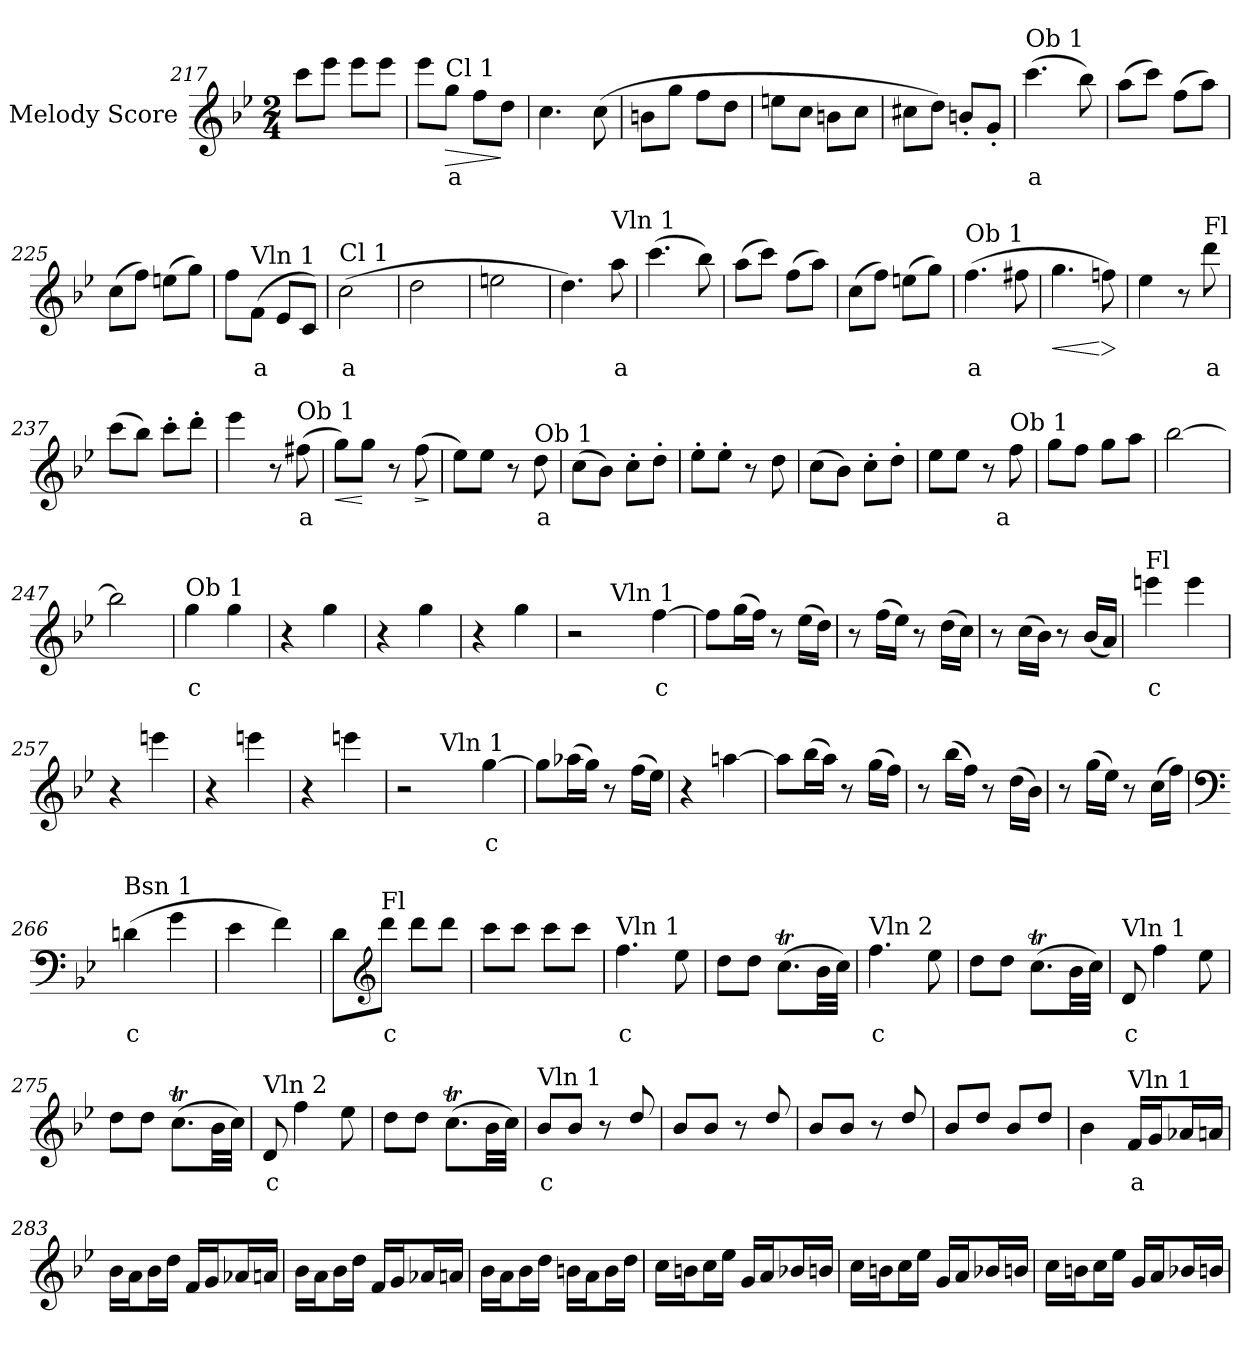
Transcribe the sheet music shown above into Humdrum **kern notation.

**kern	**text	**dynam
*part1	*part1	*part1
*staff1	*staff1	*staff1
*I"Melody Score	*	*
*clefG2	*	*
*k[b-e-]	*	*
*M2/4	*	*
=217	=217	=217
8ccc\L	.	.
8eee-\J	.	.
8eee-\L	.	.
8eee-\J	.	.
=218	=218	=218
8eee-\L	.	.
!LO:TX:a:t=Cl 1	!	!
!	!LO:LY:b:color=#FF0000	!LO:HP:b
8gg\J	a	>
8ff\L	.	.
8dd\J	.	]
=219	=219	=219
4.cc\	.	.
(8cc\	.	.
=220	=220	=220
8b\L	.	.
8gg\J	.	.
8ff\L	.	.
8dd\J	.	.
=221	=221	=221
8ee\L	.	.
8cc\J	.	.
8b\L	.	.
8cc\J	.	.
=222	=222	=222
8cc#X\L	.	.
8dd\J)	.	.
8b'/L	.	.
8g'/J	.	.
=223	=223	=223
!LO:TX:a:t=Ob 1	!	!
!	!LO:LY:b:color=#FF0000	!
(4.ccc\	a	.
8bb-\)	.	.
=224	=224	=224
(8aa\L	.	.
8ccc\J)	.	.
(8ff\L	.	.
8aa\J)	.	.
=225	=225	=225
(8cc\L	.	.
8ff\J)	.	.
(8een\L	.	.
8gg\J)	.	.
=226	=226	=226
8ff\L	.	.
!LO:TX:a:t=Vln 1	!	!
!	!LO:LY:b:color=#FF0000	!
(8f\J	a	.
8e-/L	.	.
8c/J)	.	.
=227	=227	=227
!LO:TX:a:t=Cl 1	!	!
!	!LO:LY:b:color=#FF0000	!
(2cc\	a	.
=228	=228	=228
2dd\	.	.
=229	=229	=229
2ee\	.	.
=230	=230	=230
4.dd\)	.	.
!LO:TX:a:t=Vln 1	!	!
!	!LO:LY:b:color=#FF0000	!
8aa\	a	.
=231	=231	=231
(4.ccc\	.	.
8bb-\)	.	.
=232	=232	=232
(8aa\L	.	.
8ccc\J)	.	.
(8ff\L	.	.
8aa\J)	.	.
=233	=233	=233
(8cc\L	.	.
8ff\J)	.	.
(8een\L	.	.
8gg\J)	.	.
=234	=234	=234
!LO:TX:a:t=Ob 1	!	!
!	!LO:LY:b:color=#FF0000	!
(4.ff\	a	.
8ff#X\	.	.
=235	=235	=235
!	!	!LO:HP:b
4.gg\	.	<
!	!	!LO:HP:n=1:b
8ffn\)	.	[ >
.	.	]
=236	=236	=236
4ee-\	.	.
8r	.	.
!LO:TX:a:t=Fl	!	!
!	!LO:LY:b:color=#FF0000	!
8ddd\	a	.
=237	=237	=237
(8ccc\L	.	.
8bb-\J)	.	.
8ccc'\L	.	.
8ddd'\J	.	.
=238	=238	=238
4eee-\	.	.
8r	.	.
!LO:TX:a:t=Ob 1	!	!
!	!LO:LY:b:color=#FF0000	!
(8ff#X\	a	.
=239	=239	=239
!	!	!LO:HP:b
8gg\L)	.	<
8gg\J	.	[
8r	.	.
!	!	!LO:HP:b
(8ff\	.	>
.	.	]
=240	=240	=240
8ee-\L)	.	.
8ee-\J	.	.
8r	.	.
!LO:TX:a:t=Ob 1	!	!
!	!LO:LY:b:color=#FF0000	!
8dd\	a	.
=241	=241	=241
(8cc\L	.	.
8b-\J)	.	.
8cc'\L	.	.
8dd'\J	.	.
=242	=242	=242
8ee-'\L	.	.
8ee-'\J	.	.
8r	.	.
8dd\	.	.
=243	=243	=243
(8cc\L	.	.
8b-\J)	.	.
8cc'\L	.	.
8dd'\J	.	.
=244	=244	=244
8ee-\L	.	.
8ee-\J	.	.
8r	.	.
!LO:TX:a:t=Ob 1	!	!
!	!LO:LY:b:color=#FF0000	!
8ff\	a	.
=245	=245	=245
8gg\L	.	.
8ff\J	.	.
8gg\L	.	.
8aa\J	.	.
=246	=246	=246
[2bb-\	.	.
=247	=247	=247
2bb-\]	.	.
=248	=248	=248
!LO:TX:a:t=Ob 1	!	!
!	!LO:LY:b:color=#FF0000	!
4gg\	c	.
4gg\	.	.
=249	=249	=249
4r	.	.
4gg\	.	.
=250	=250	=250
4r	.	.
4gg\	.	.
=251	=251	=251
4r	.	.
4gg\	.	.
=252	=252	=252
*^	*	*
2r	4ryy	.	.
!	!LO:TX:a:t=Vln 1	!	!
.	2ryy	.	.
!	!	!LO:LY:b:color=#FF0000	!
[4ff\	.	c	.
*v	*v	*	*
=253	=253	=253
8ff\L]	.	.
(16gg\L	.	.
16ff\JJ)	.	.
8r	.	.
(16ee-\LL	.	.
16dd\JJ)	.	.
=254	=254	=254
8r	.	.
(16ff\LL	.	.
16ee-\JJ)	.	.
8r	.	.
(16dd\LL	.	.
16cc\JJ)	.	.
=255	=255	=255
8r	.	.
(16cc\LL	.	.
16b-\JJ)	.	.
8r	.	.
(16b-/LL	.	.
16a/JJ)	.	.
=256	=256	=256
!LO:TX:a:t=Fl	!	!
!	!LO:LY:a:color=#FF0000	!
4eeen\	c	.
4eee\	.	.
=257	=257	=257
4r	.	.
4eeen\	.	.
=258	=258	=258
4r	.	.
4eeen\	.	.
=259	=259	=259
4r	.	.
4eeen\	.	.
=260	=260	=260
*^	*	*
2r	4ryy	.	.
!	!LO:TX:a:t=Vln 1	!	!
.	2ryy	.	.
!	!	!LO:LY:b:color=#FF0000	!
[4gg\	.	c	.
*v	*v	*	*
=261	=261	=261
8gg\L]	.	.
(16aa-X\L	.	.
16gg\JJ)	.	.
8r	.	.
(16ff\LL	.	.
16ee-\JJ)	.	.
=262	=262	=262
4r	.	.
[4aan\	.	.
=263	=263	=263
8aa\L]	.	.
(16bb-\L	.	.
16aa\JJ)	.	.
8r	.	.
(16gg\LL	.	.
16ff\JJ)	.	.
=264	=264	=264
8r	.	.
(16bb-\LL	.	.
16ff\JJ)	.	.
8r	.	.
(16dd\LL	.	.
16b-\JJ)	.	.
=265	=265	=265
8r	.	.
(16gg\LL	.	.
16ee-\JJ)	.	.
8r	.	.
(16cc\LL	.	.
16ff\JJ)	.	.
=266	=266	=266
*clefF4	*	*
!LO:TX:a:t=Bsn 1	!	!
!	!LO:LY:b:color=#FF0000	!
(4dn\	c	.
4g\	.	.
=267	=267	=267
4e-\	.	.
4f\)	.	.
=268	=268	=268
8d\L	.	.
*clefG2	*	*
!LO:TX:a:t=Fl	!	!
!	!LO:LY:b:color=#FF0000	!
8ddd\J	c	.
8ddd\L	.	.
8ddd\J	.	.
=269	=269	=269
8ccc\L	.	.
8ccc\J	.	.
8ccc\L	.	.
8ccc\J	.	.
=270	=270	=270
!LO:TX:a:t=Vln 1	!	!
!	!LO:LY:b:color=#FF0000	!
4.ff\	c	.
8ee-\	.	.
=271	=271	=271
8dd\L	.	.
8dd\J	.	.
(8.ccT\L	.	.
32b-\LL	.	.
32cc\JJJ)	.	.
=272	=272	=272
!LO:TX:a:t=Vln 2	!	!
!	!LO:LY:b:color=#FF0000	!
4.ff\	c	.
8ee-\	.	.
=273	=273	=273
8dd\L	.	.
8dd\J	.	.
(8.ccT\L	.	.
32b-\LL	.	.
32cc\JJJ)	.	.
=274	=274	=274
!LO:TX:a:t=Vln 1	!	!
!	!LO:LY:b:color=#FF0000	!
8d/	c	.
4ff\	.	.
8ee-\	.	.
=275	=275	=275
8dd\L	.	.
8dd\J	.	.
(8.ccT\L	.	.
32b-\LL	.	.
32cc\JJJ)	.	.
=276	=276	=276
!LO:TX:a:t=Vln 2	!	!
!	!LO:LY:b:color=#FF0000	!
8d/	c	.
4ff\	.	.
8ee-\	.	.
=277	=277	=277
8dd\L	.	.
8dd\J	.	.
(8.ccT\L	.	.
32b-\LL	.	.
32cc\JJJ)	.	.
=278	=278	=278
!LO:TX:a:t=Vln 1	!	!
!	!LO:LY:color=#FF0000	!
8b-/L	c	.
8b-/J	.	.
8r	.	.
8dd/	.	.
=279	=279	=279
8b-/L	.	.
8b-/J	.	.
8r	.	.
8dd/	.	.
=280	=280	=280
8b-/L	.	.
8b-/J	.	.
8r	.	.
8dd/	.	.
=281	=281	=281
8b-/L	.	.
8dd/J	.	.
8b-/L	.	.
8dd/J	.	.
=282	=282	=282
4b-\	.	.
!LO:TX:a:t=Vln 1	!	!
!	!LO:LY:b:color=#FF0000	!
16f/LL	a	.
16g/J	.	.
16a-X/L	.	.
16an/JJ	.	.
=283	=283	=283
16b-\LL	.	.
16a\J	.	.
16b-\L	.	.
16dd\JJ	.	.
16f/LL	.	.
16g/J	.	.
16a-X/L	.	.
16an/JJ	.	.
=284	=284	=284
16b-\LL	.	.
16a\J	.	.
16b-\L	.	.
16dd\JJ	.	.
16f/LL	.	.
16g/J	.	.
16a-X/L	.	.
16an/JJ	.	.
=285	=285	=285
16b-\LL	.	.
16a\J	.	.
16b-\L	.	.
16dd\JJ	.	.
16bn\LL	.	.
16a\J	.	.
16b\L	.	.
16dd\JJ	.	.
=286	=286	=286
16cc\LL	.	.
16bn\J	.	.
16cc\L	.	.
16ee-\JJ	.	.
16g/LL	.	.
16a/J	.	.
16b-X/L	.	.
16bn/JJ	.	.
=287	=287	=287
16cc\LL	.	.
16bn\J	.	.
16cc\L	.	.
16ee-\JJ	.	.
16g/LL	.	.
16a/J	.	.
16b-X/L	.	.
16bn/JJ	.	.
=288	=288	=288
16cc\LL	.	.
16bn\J	.	.
16cc\L	.	.
16ee-\JJ	.	.
16g/LL	.	.
16a/J	.	.
16b-X/L	.	.
16bn/JJ	.	.
=	=	=
*-	*-	*-
